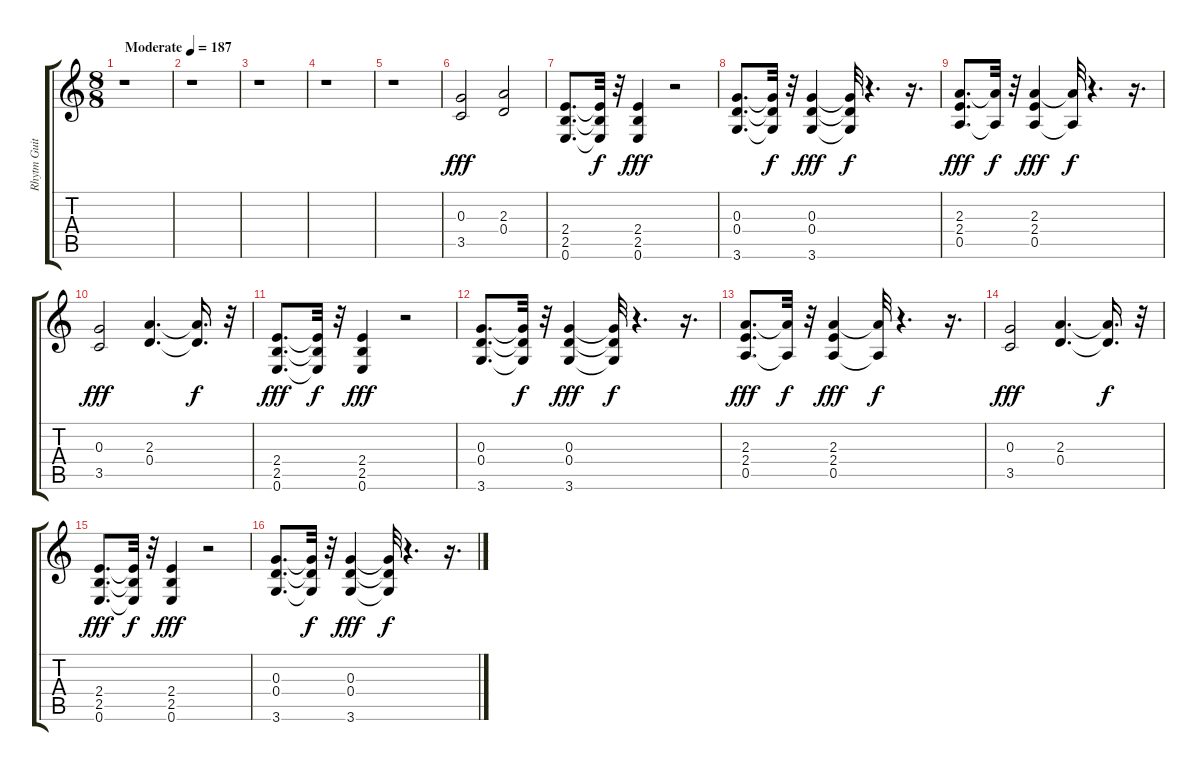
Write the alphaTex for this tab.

\track ("Rhytm Guitar" "Rhytm Guit") {instrument distortionguitar}
\staff {score tabs}
\tuning (E4 B3 G3 D3 A2 E2) {hide}
\ts (8 8)
\tempo (187 "Moderate")
\clef g2
\ks c
r.1{dy fff instrument distortionguitar} |
r.1 |
r.1 |
r.1 |
r.1 |
(0.3 3.5).2 (2.3 0.4).2 |
(2.4 2.5 0.6).8{d} (2.4{t} 2.5{t} 0.6{t}).32{dy f} r.32 (2.4 2.5 0.6).4{dy fff} r.2 |
(0.3 0.4 3.6).8{d} (0.3{t} 0.4{t} 3.6{t}).32{dy f} r.32 (0.3 0.4 3.6).4{dy fff} (0.3{t} 0.4{t} 3.6{t}).32{dy f} r.4{d} r.16{d} |
(2.3 2.4 0.5).8{d dy fff} (2.3{t} 0.5{t}).32{dy f} r.32 (2.3 2.4 0.5).4{dy fff} (2.3{t} 0.5{t}).32{dy f} r.4{d} r.16{d} |
(0.3 3.5).2{dy fff} (2.3 0.4).4{d} (2.3{t} 0.4{t}).16{d dy f} r.32 |
(2.4 2.5 0.6).8{d dy fff} (2.4{t} 2.5{t} 0.6{t}).32{dy f} r.32 (2.4 2.5 0.6).4{dy fff} r.2 |
(0.3 0.4 3.6).8{d} (0.3{t} 0.4{t} 3.6{t}).32{dy f} r.32 (0.3 0.4 3.6).4{dy fff} (0.3{t} 0.4{t} 3.6{t}).32{dy f} r.4{d} r.16{d} |
(2.3 2.4 0.5).8{d dy fff} (2.3{t} 0.5{t}).32{dy f} r.32 (2.3 2.4 0.5).4{dy fff} (2.3{t} 0.5{t}).32{dy f} r.4{d} r.16{d} |
(0.3 3.5).2{dy fff} (2.3 0.4).4{d} (2.3{t} 0.4{t}).16{d dy f} r.32 |
(2.4 2.5 0.6).8{d dy fff} (2.4{t} 2.5{t} 0.6{t}).32{dy f} r.32 (2.4 2.5 0.6).4{dy fff} r.2 |
(0.3 0.4 3.6).8{d} (0.3{t} 0.4{t} 3.6{t}).32{dy f} r.32 (0.3 0.4 3.6).4{dy fff} (0.3{t} 0.4{t} 3.6{t}).32{dy f} r.4{d} r.16{d}
